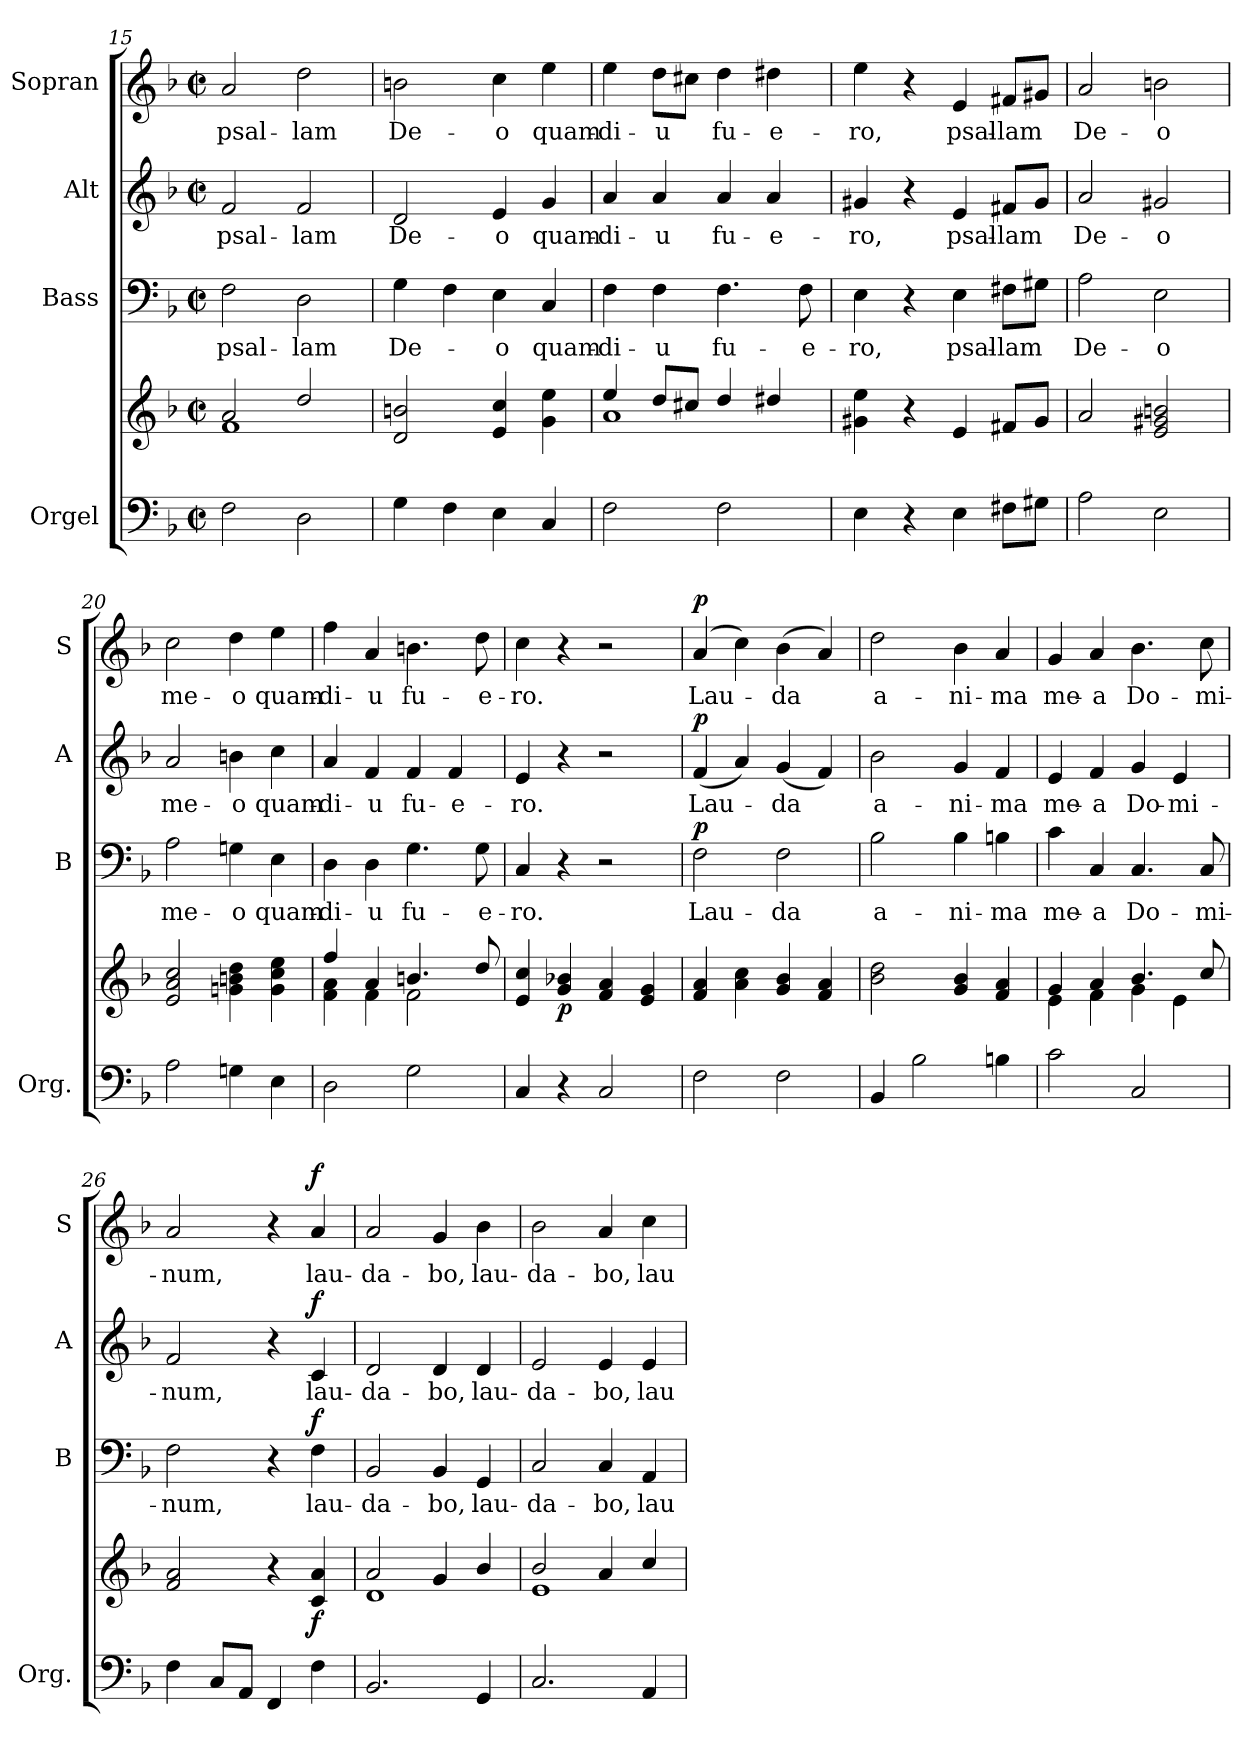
**kern	**kern	**dynam	**kern	**text	**dynam	**kern	**text	**dynam	**kern	**text	**dynam
*part4	*part4	*part4	*part3	*part3	*part3	*part2	*part2	*part2	*part1	*part1	*part1
*staff5	*staff4	*staff4/5	*staff3	*staff3	*staff3	*staff2	*staff2	*staff2	*staff1	*staff1	*staff1
*I"Orgel	*	*	*I"Bass	*	*	*I"Alt	*	*	*I"Sopran	*	*
*I'Org.	*	*	*I'B	*	*	*I'A	*	*	*I'S	*	*
*clefF4	*clefG2	*	*clefF4	*	*	*clefG2	*	*	*clefG2	*	*
*k[b-]	*k[b-]	*	*k[b-]	*	*	*k[b-]	*	*	*k[b-]	*	*
*F:	*F:	*	*F:	*	*	*F:	*	*	*F:	*	*
*M2/2	*M2/2	*	*M2/2	*	*	*M2/2	*	*	*M2/2	*	*
*met(c|)	*met(c|)	*	*met(c|)	*	*	*met(c|)	*	*	*met(c|)	*	*
=15	=15	=15	=15	=15	=15	=15	=15	=15	=15	=15	=15
*	*^	*	*	*	*	*	*	*	*	*	*
!	!	!	!	!	!LO:LY:b	!	!	!LO:LY:b	!	!	!LO:LY:b	!
2F\	2a/	1f	.	2F\	psal-	.	2f/	psal-	.	2a/	psal-	.
!	!	!	!	!	!LO:LY:b	!	!	!LO:LY:b	!	!	!LO:LY:b	!
2D\	2dd/	.	.	2D\	-lam	.	2f/	-lam	.	2dd\	-lam	.
*	*v	*v	*	*	*	*	*	*	*	*	*	*
!!LO:LB:g=z
=16	=16	=16	=16	=16	=16	=16	=16	=16	=16	=16	=16
!	!	!	!	!LO:LY:b	!	!	!LO:LY:b	!	!	!LO:LY:b	!
4G\	2d/ 2bn/	.	4G\	De-	.	2d/	De-	.	2bn\	De-	.
4F\	.	.	4F\	.	.	.	.	.	.	.	.
!	!	!	!	!LO:LY:b	!	!	!LO:LY:b	!	!	!LO:LY:b	!
4E\	4e/ 4cc/	.	4E\	-o	.	4e/	-o	.	4cc\	-o	.
!	!	!	!	!LO:LY:b	!	!	!LO:LY:b	!	!	!LO:LY:b	!
4C/	4g\ 4ee\	.	4C/	quam-	.	4g/	quam-	.	4ee\	quam-	.
=17	=17	=17	=17	=17	=17	=17	=17	=17	=17	=17	=17
*	*^	*	*	*	*	*	*	*	*	*	*
!	!	!	!	!	!LO:LY:b	!	!	!LO:LY:b	!	!	!LO:LY:b	!
2F\	4ee/	1a	.	4F\	-di-	.	4a/	-di-	.	4ee\	-di-	.
!	!	!	!	!	!LO:LY:b	!	!	!LO:LY:b	!	!	!LO:LY:b	!
.	8dd/L	.	.	4F\	-u	.	4a/	-u	.	8dd\L	-u	.
.	8cc#X/J	.	.	.	.	.	.	.	.	8cc#X\J	.	.
!	!	!	!	!	!LO:LY:b	!	!	!LO:LY:b	!	!	!LO:LY:b	!
2F\	4dd/	.	.	4.F\	fu-	.	4a/	fu-	.	4dd\	fu-	.
!	!	!	!	!	!	!	!	!LO:LY:b	!	!	!LO:LY:b	!
.	4dd#X/	.	.	.	.	.	4a/	-e-	.	4dd#X\	-e-	.
!	!	!	!	!	!LO:LY:b	!	!	!	!	!	!	!
.	.	.	.	8F\	-e-	.	.	.	.	.	.	.
*	*v	*v	*	*	*	*	*	*	*	*	*	*
=18	=18	=18	=18	=18	=18	=18	=18	=18	=18	=18	=18
!	!	!	!	!LO:LY:b	!	!	!LO:LY:b	!	!	!LO:LY:b	!
4E\	4g#X\ 4ee\	.	4E\	-ro,	.	4g#X/	-ro,	.	4ee\	-ro,	.
4r	4r	.	4r	.	.	4r	.	.	4r	.	.
!	!	!	!	!LO:LY:b	!	!	!LO:LY:b	!	!	!LO:LY:b	!
4E\	4e/	.	4E\	psal-	.	4e/	psal-	.	4e/	psal-	.
!	!	!	!	!LO:LY:b	!	!	!LO:LY:b	!	!	!LO:LY:b	!
8F#X\L	8f#X/L	.	8F#X\L	-lam	.	8f#X/L	-lam	.	8f#X/L	-lam	.
8G#X\J	8g#/J	.	8G#X\J	.	.	8g#/J	.	.	8g#X/J	.	.
=19	=19	=19	=19	=19	=19	=19	=19	=19	=19	=19	=19
!	!	!	!	!LO:LY:b	!	!	!LO:LY:b	!	!	!LO:LY:b	!
2A\	2a/	.	2A\	De-	.	2a/	De-	.	2a/	De-	.
!	!	!	!	!LO:LY:b	!	!	!LO:LY:b	!	!	!LO:LY:b	!
2E\	2e/ 2g#X/ 2bn/	.	2E\	-o	.	2g#X/	-o	.	2bn\	-o	.
=20	=20	=20	=20	=20	=20	=20	=20	=20	=20	=20	=20
!	!	!	!	!LO:LY:b	!	!	!LO:LY:b	!	!	!LO:LY:b	!
2A\	2e/ 2a/ 2cc/	.	2A\	me-	.	2a/	me-	.	2cc\	me-	.
!	!	!	!	!LO:LY:b	!	!	!LO:LY:b	!	!	!LO:LY:b	!
4Gn\	4gn\ 4bn\ 4dd\	.	4Gn\	-o	.	4bn\	-o	.	4dd\	-o	.
!	!	!	!	!LO:LY:b	!	!	!LO:LY:b	!	!	!LO:LY:b	!
4E\	4g\ 4cc\ 4ee\	.	4E\	quam-	.	4cc\	quam-	.	4ee\	quam-	.
!!LO:PB:g=z
=21	=21	=21	=21	=21	=21	=21	=21	=21	=21	=21	=21
*	*^	*	*	*	*	*	*	*	*	*	*
!	!	!	!	!	!LO:LY:b	!	!	!LO:LY:b	!	!	!LO:LY:b	!
2D\	4ff/	4f\ 4a\	.	4D\	-di-	.	4a/	-di-	.	4ff\	-di-	.
!	!	!	!	!	!LO:LY:b	!	!	!LO:LY:b	!	!	!LO:LY:b	!
.	4a/	4f\	.	4D\	-u	.	4f/	-u	.	4a/	-u	.
!	!	!	!	!	!LO:LY:b	!	!	!LO:LY:b	!	!	!LO:LY:b	!
2G\	4.bn/	2f\	.	4.G\	fu-	.	4f/	fu-	.	4.bn\	fu-	.
!	!	!	!	!	!	!	!	!LO:LY:b	!	!	!	!
.	.	.	.	.	.	.	4f/	-e-	.	.	.	.
!	!	!	!	!	!LO:LY:b	!	!	!	!	!	!LO:LY:b	!
.	8dd/	.	.	8G\	-e-	.	.	.	.	8dd\	-e-	.
*	*v	*v	*	*	*	*	*	*	*	*	*	*
=22	=22	=22	=22	=22	=22	=22	=22	=22	=22	=22	=22
!	!	!	!	!LO:LY:b	!	!	!LO:LY:b	!	!	!LO:LY:b	!
4C/	4e/ 4cc/	.	4C/	-ro.	.	4e/	-ro.	.	4cc\	-ro.	.
!	!	!LO:DY:b	!	!	!	!	!	!	!	!	!
4r	4g/ 4b-X/	p	4r	.	.	4r	.	.	4r	.	.
2C/	4f/ 4a/	.	2r	.	.	2r	.	.	2r	.	.
.	4e/ 4g/	.	.	.	.	.	.	.	.	.	.
=23	=23	=23	=23	=23	=23	=23	=23	=23	=23	=23	=23
!	!	!	!	!LO:LY:b	!LO:DY:a	!	!LO:LY:b	!LO:DY:a	!	!LO:LY:b	!LO:DY:a
2F\	4f/ 4a/	.	2F\	Lau-	p	(<4f/	Lau-	p	(4a/	Lau-	p
.	4a\ 4cc\	.	.	.	.	4a/)	.	.	4cc\)	.	.
!	!	!	!	!LO:LY:b	!	!	!LO:LY:b	!	!	!LO:LY:b	!
2F\	4g/ 4b-/	.	2F\	-da	.	(<4g/	-da	.	(>4b-\	-da	.
.	4f/ 4a/	.	.	.	.	4f/)	.	.	4a/)	.	.
=24	=24	=24	=24	=24	=24	=24	=24	=24	=24	=24	=24
!	!	!	!	!LO:LY:b	!	!	!LO:LY:b	!	!	!LO:LY:b	!
4BB-/	2b-\ 2dd\	.	2B-\	a-	.	2b-\	a-	.	2dd\	a-	.
2B-\	.	.	.	.	.	.	.	.	.	.	.
!	!	!	!	!LO:LY:b	!	!	!LO:LY:b	!	!	!LO:LY:b	!
.	4g/ 4b-/	.	4B-\	-ni-	.	4g/	-ni-	.	4b-\	-ni-	.
!	!	!	!	!LO:LY:b	!	!	!LO:LY:b	!	!	!LO:LY:b	!
4Bn\	4f/ 4a/	.	4Bn\	-ma	.	4f/	-ma	.	4a/	-ma	.
=25	=25	=25	=25	=25	=25	=25	=25	=25	=25	=25	=25
*	*^	*	*	*	*	*	*	*	*	*	*
!	!	!	!	!	!LO:LY:b	!	!	!LO:LY:b	!	!	!LO:LY:b	!
2c\	4g/	4e\	.	4c\	me-	.	4e/	me-	.	4g/	me-	.
!	!	!	!	!	!LO:LY:b	!	!	!LO:LY:b	!	!	!LO:LY:b	!
.	4a/	4f\	.	4C/	-a	.	4f/	-a	.	4a/	-a	.
!	!	!	!	!	!LO:LY:b	!	!	!LO:LY:b	!	!	!LO:LY:b	!
2C/	4.b-/	4g\	.	4.C/	Do-	.	4g/	Do-	.	4.b-\	Do-	.
!	!	!	!	!	!	!	!	!LO:LY:b	!	!	!	!
.	.	4e\	.	.	.	.	4e/	-mi-	.	.	.	.
!	!	!	!	!	!LO:LY:b	!	!	!	!	!	!LO:LY:b	!
.	8cc/	.	.	8C/	-mi-	.	.	.	.	8cc\	-mi-	.
*	*v	*v	*	*	*	*	*	*	*	*	*	*
!!LO:LB:g=z
=26	=26	=26	=26	=26	=26	=26	=26	=26	=26	=26	=26
!	!	!	!	!LO:LY:b	!	!	!LO:LY:b	!	!	!LO:LY:b	!
4F\	2f/ 2a/	.	2F\	-num,	.	2f/	-num,	.	2a/	-num,	.
8C/L	.	.	.	.	.	.	.	.	.	.	.
8AA/J	.	.	.	.	.	.	.	.	.	.	.
4FF/	4r	.	4r	.	.	4r	.	.	4r	.	.
!	!	!LO:DY:b	!	!LO:LY:b	!LO:DY:a	!	!LO:LY:b	!LO:DY:a	!	!LO:LY:b	!LO:DY:a
4F\	4c/ 4a/	f	4F\	lau-	f	4c/	lau-	f	4a/	lau-	f
=27	=27	=27	=27	=27	=27	=27	=27	=27	=27	=27	=27
*	*^	*	*	*	*	*	*	*	*	*	*
!	!	!	!	!	!LO:LY:b	!	!	!LO:LY:b	!	!	!LO:LY:b	!
2.BB-/	2a/	1d	.	2BB-/	-da-	.	2d/	-da-	.	2a/	-da-	.
!	!	!	!	!	!LO:LY:b	!	!	!LO:LY:b	!	!	!LO:LY:b	!
.	4g/	.	.	4BB-/	-bo,	.	4d/	-bo,	.	4g/	-bo,	.
!	!	!	!	!	!LO:LY:b	!	!	!LO:LY:b	!	!	!LO:LY:b	!
4GG/	4b-/	.	.	4GG/	lau-	.	4d/	lau-	.	4b-\	lau-	.
=28	=28	=28	=28	=28	=28	=28	=28	=28	=28	=28	=28	=28
!	!	!	!	!	!LO:LY:b	!	!	!LO:LY:b	!	!	!LO:LY:b	!
2.C/	2b-/	1e	.	2C/	-da-	.	2e/	-da-	.	2b-\	-da-	.
!	!	!	!	!	!LO:LY:b	!	!	!LO:LY:b	!	!	!LO:LY:b	!
.	4a/	.	.	4C/	-bo,	.	4e/	-bo,	.	4a/	-bo,	.
!	!	!	!	!	!LO:LY:b	!	!	!LO:LY:b	!	!	!LO:LY:b	!
4AA/	4cc/	.	.	4AA/	lau-	.	4e/	lau-	.	4cc\	lau-	.
*	*v	*v	*	*	*	*	*	*	*	*	*	*
=	=	=	=	=	=	=	=	=	=	=	=
*-	*-	*-	*-	*-	*-	*-	*-	*-	*-	*-	*-
